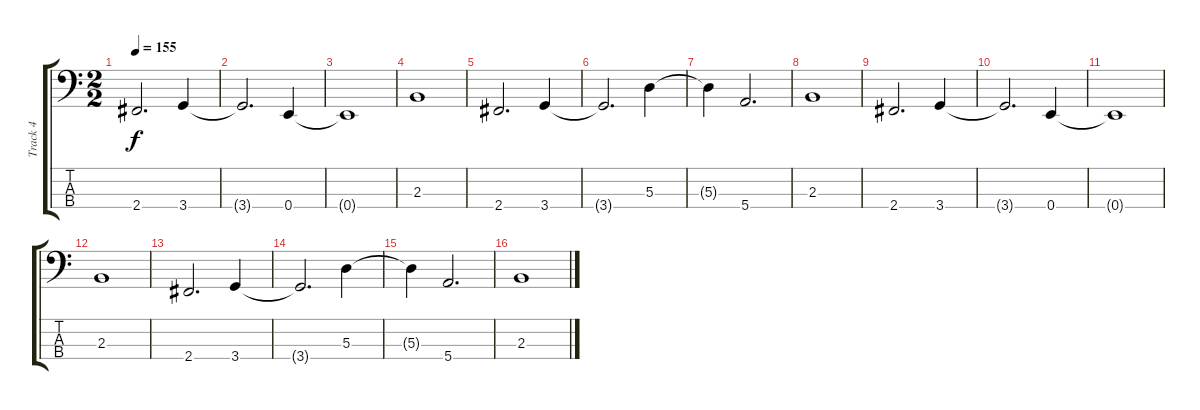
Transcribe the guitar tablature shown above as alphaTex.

\track ("Track 4" "Track 4") {instrument electricbasspick}
\staff {score tabs}
\tuning (G2 D2 A1 E1) {hide}
\ts (2 2)
\tempo 155
\clef f4
\ks c
2.4.2{d dy f} 3.4.4 |
3.4{t}.2{d} 0.4.4 |
0.4{t}.1 |
2.3.1 |
2.4.2{d} 3.4.4 |
3.4{t}.2{d} 5.3.4 |
5.3{t}.4 5.4.2{d} |
2.3.1 |
2.4.2{d} 3.4.4 |
3.4{t}.2{d} 0.4.4 |
0.4{t}.1 |
2.3.1 |
2.4.2{d} 3.4.4 |
3.4{t}.2{d} 5.3.4 |
5.3{t}.4 5.4.2{d} |
2.3.1
